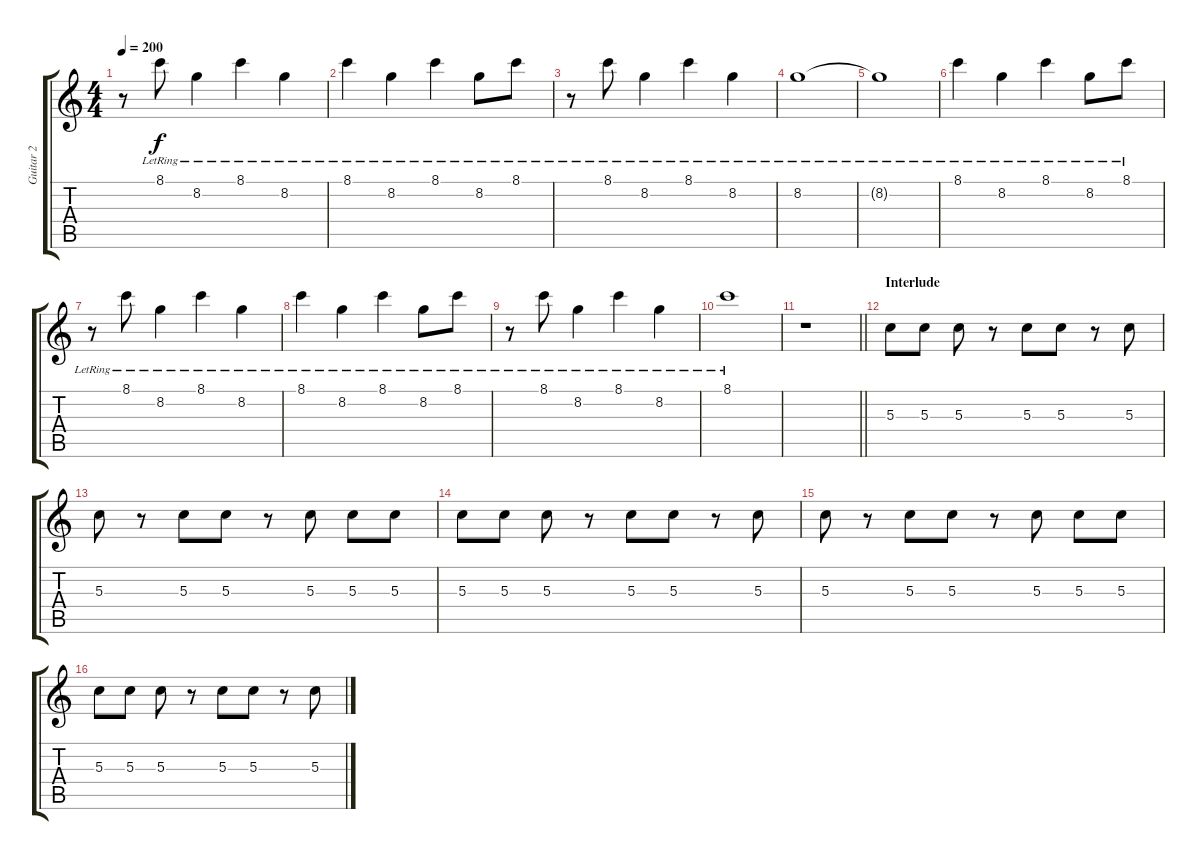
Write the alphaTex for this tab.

\track ("Guitar 2" "Guitar 2") {instrument distortionguitar}
\staff {score tabs}
\tuning (E4 B3 G3 D3 A2 E2) {hide}
\ts (4 4)
\tempo 200
\clef g2
\ks c
r.8{dy f} 8.1{lr}.8 8.2{lr}.4 8.1{lr}.4 8.2{lr}.4 |
8.1{lr}.4 8.2{lr}.4 8.1{lr}.4 8.2{lr}.8 8.1{lr}.8 |
r.8 8.1{lr}.8 8.2{lr}.4 8.1{lr}.4 8.2{lr}.4 |
8.2{lr}.1 |
8.2{lr t}.1 |
8.1{lr}.4 8.2{lr}.4 8.1{lr}.4 8.2{lr}.8 8.1{lr}.8 |
r.8 8.1{lr}.8 8.2{lr}.4 8.1{lr}.4 8.2{lr}.4 |
8.1{lr}.4 8.2{lr}.4 8.1{lr}.4 8.2{lr}.8 8.1{lr}.8 |
r.8 8.1{lr}.8 8.2{lr}.4 8.1{lr}.4 8.2{lr}.4 |
8.1{lr}.1 |
\barLineRight lightlight
r.1 |
\section ("" "Interlude")
5.3.8 5.3.8 5.3.8 r.8 5.3.8 5.3.8 r.8 5.3.8 |
5.3.8 r.8 5.3.8 5.3.8 r.8 5.3.8 5.3.8 5.3.8 |
5.3.8 5.3.8 5.3.8 r.8 5.3.8 5.3.8 r.8 5.3.8 |
5.3.8 r.8 5.3.8 5.3.8 r.8 5.3.8 5.3.8 5.3.8 |
5.3.8 5.3.8 5.3.8 r.8 5.3.8 5.3.8 r.8 5.3.8
